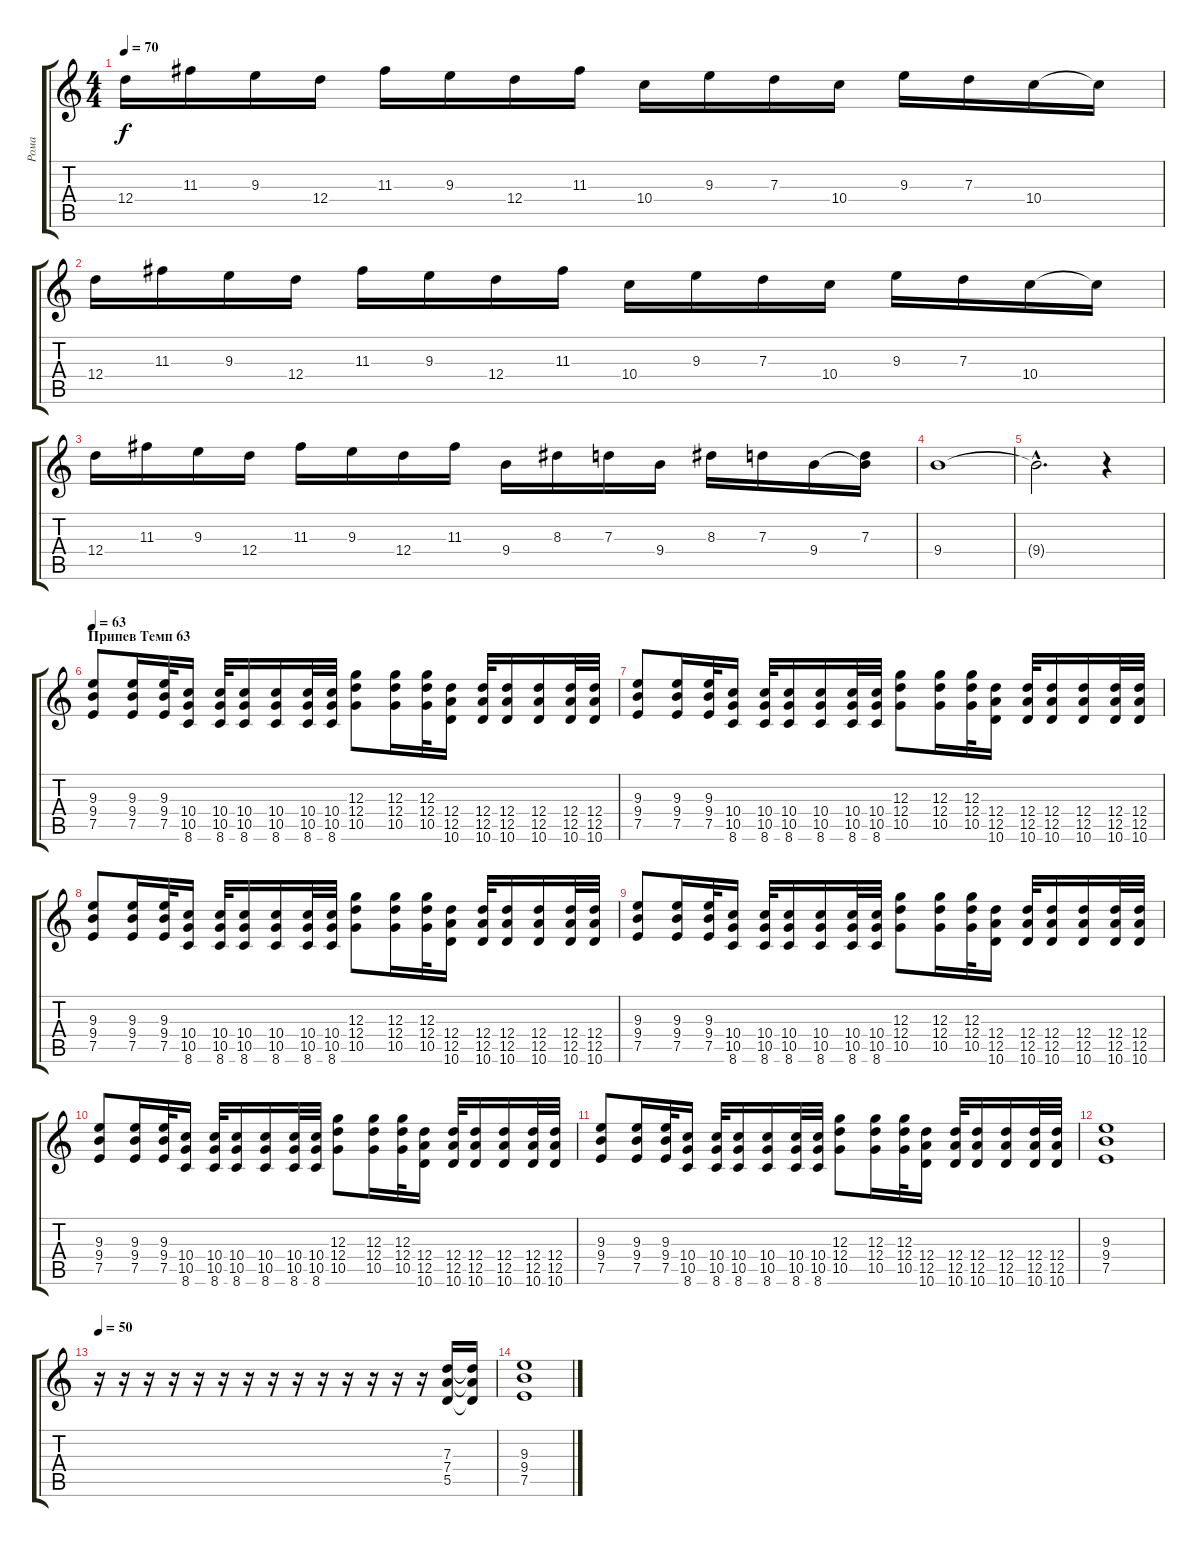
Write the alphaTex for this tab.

\track ("Рома" "Рома") {instrument distortionguitar}
\staff {score tabs}
\tuning (E4 B3 G3 D3 A2 E2) {hide}
\ts (4 4)
\tempo 70
\clef g2
\ks c
12.4.16{dy f} 11.3.16 9.3.16 12.4.16 11.3.16 9.3.16 12.4.16 11.3.16 10.4.16 9.3.16 7.3.16 10.4.16 9.3.16 7.3.16 10.4.16 10.4{t}.16 |
12.4.16 11.3.16 9.3.16 12.4.16 11.3.16 9.3.16 12.4.16 11.3.16 10.4.16 9.3.16 7.3.16 10.4.16 9.3.16 7.3.16 10.4.16 10.4{t}.16 |
12.4.16 11.3.16 9.3.16 12.4.16 11.3.16 9.3.16 12.4.16 11.3.16 9.4.16 8.3.16 7.3.16 9.4.16 8.3.16 7.3.16 9.4.16 (7.3 9.4{t}).16 |
9.4.1{volume 1} |
9.4{hac t}.2{d} r.4{volume 15} |
\section ("" "Припев Темп 63")
\tempo 63
(9.3 9.4 7.5).8{volume 15} (9.3 9.4 7.5).16 (9.3 9.4 7.5).32 (10.4 10.5 8.6).16 (10.4 10.5 8.6).32 (10.4 10.5 8.6).16 (10.4 10.5 8.6).16 (10.4 10.5 8.6).32 (10.4 10.5 8.6).32 (12.3 12.4 10.5).8 (12.3 12.4 10.5).16 (12.3 12.4 10.5).32 (12.4 12.5 10.6).16 (12.4 12.5 10.6).32 (12.4 12.5 10.6).16 (12.4 12.5 10.6).16 (12.4 12.5 10.6).32 (12.4 12.5 10.6).32 |
(9.3 9.4 7.5).8 (9.3 9.4 7.5).16 (9.3 9.4 7.5).32 (10.4 10.5 8.6).16 (10.4 10.5 8.6).32 (10.4 10.5 8.6).16 (10.4 10.5 8.6).16 (10.4 10.5 8.6).32 (10.4 10.5 8.6).32 (12.3 12.4 10.5).8 (12.3 12.4 10.5).16 (12.3 12.4 10.5).32 (12.4 12.5 10.6).16 (12.4 12.5 10.6).32 (12.4 12.5 10.6).16 (12.4 12.5 10.6).16 (12.4 12.5 10.6).32 (12.4 12.5 10.6).32 |
(9.3 9.4 7.5).8 (9.3 9.4 7.5).16 (9.3 9.4 7.5).32 (10.4 10.5 8.6).16 (10.4 10.5 8.6).32 (10.4 10.5 8.6).16 (10.4 10.5 8.6).16 (10.4 10.5 8.6).32 (10.4 10.5 8.6).32 (12.3 12.4 10.5).8 (12.3 12.4 10.5).16 (12.3 12.4 10.5).32 (12.4 12.5 10.6).16 (12.4 12.5 10.6).32 (12.4 12.5 10.6).16 (12.4 12.5 10.6).16 (12.4 12.5 10.6).32 (12.4 12.5 10.6).32 |
(9.3 9.4 7.5).8 (9.3 9.4 7.5).16 (9.3 9.4 7.5).32 (10.4 10.5 8.6).16 (10.4 10.5 8.6).32 (10.4 10.5 8.6).16 (10.4 10.5 8.6).16 (10.4 10.5 8.6).32 (10.4 10.5 8.6).32 (12.3 12.4 10.5).8 (12.3 12.4 10.5).16 (12.3 12.4 10.5).32 (12.4 12.5 10.6).16 (12.4 12.5 10.6).32 (12.4 12.5 10.6).16 (12.4 12.5 10.6).16 (12.4 12.5 10.6).32 (12.4 12.5 10.6).32 |
(9.3 9.4 7.5).8 (9.3 9.4 7.5).16 (9.3 9.4 7.5).32 (10.4 10.5 8.6).16 (10.4 10.5 8.6).32 (10.4 10.5 8.6).16 (10.4 10.5 8.6).16 (10.4 10.5 8.6).32 (10.4 10.5 8.6).32 (12.3 12.4 10.5).8 (12.3 12.4 10.5).16 (12.3 12.4 10.5).32 (12.4 12.5 10.6).16 (12.4 12.5 10.6).32 (12.4 12.5 10.6).16 (12.4 12.5 10.6).16 (12.4 12.5 10.6).32 (12.4 12.5 10.6).32 |
(9.3 9.4 7.5).8 (9.3 9.4 7.5).16 (9.3 9.4 7.5).32 (10.4 10.5 8.6).16 (10.4 10.5 8.6).32 (10.4 10.5 8.6).16 (10.4 10.5 8.6).16 (10.4 10.5 8.6).32 (10.4 10.5 8.6).32 (12.3 12.4 10.5).8 (12.3 12.4 10.5).16 (12.3 12.4 10.5).32 (12.4 12.5 10.6).16 (12.4 12.5 10.6).32 (12.4 12.5 10.6).16 (12.4 12.5 10.6).16 (12.4 12.5 10.6).32 (12.4 12.5 10.6).32 |
(9.3 9.4 7.5).1{volume 10} |
\tempo 50
r.16 r.16 r.16 r.16 r.16 r.16 r.16 r.16 r.16 r.16 r.16 r.16 r.16 r.16 (7.3 7.4 5.5).16{volume 15} (7.3{t} 7.4{t} 5.5{t}).16 |
(9.3 9.4 7.5).1
